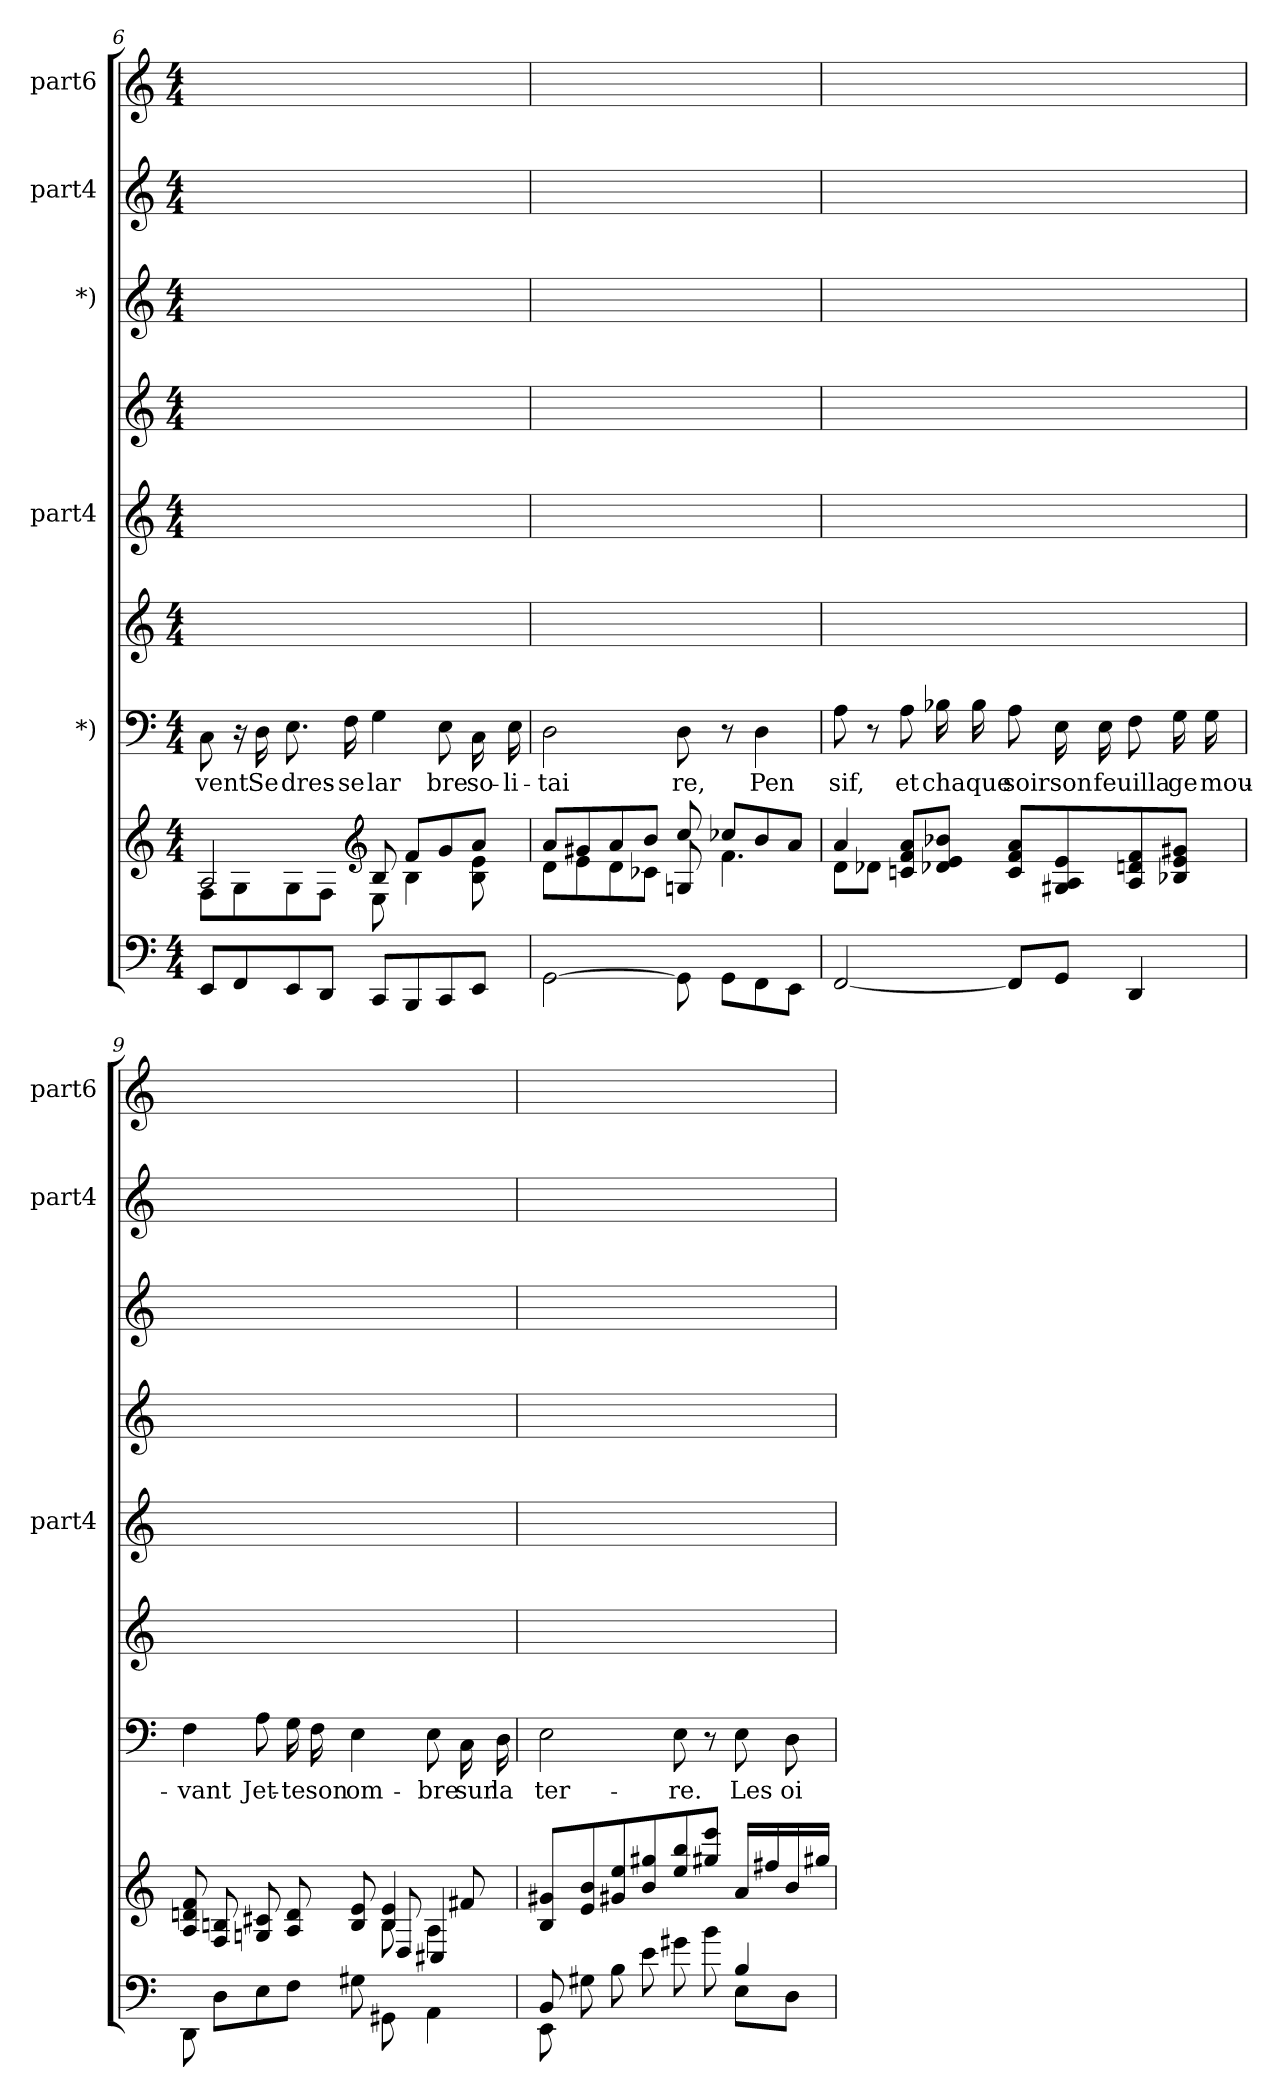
**kern	**kern	**kern	**text	**kern	**kern	**kern	**kern	**kern	**kern
*part6	*part6	*part5	*part5	*part5	*part4	*part4	*part3	*part2	*part1
*staff9	*staff8	*staff7	*staff7	*staff6	*staff5	*staff4	*staff3	*staff2	*staff1
*	*	*I"*)	*	*	*I"part4	*	*I"*)	*I"part4	*I"part6
*	*	*	*	*	*I'part4	*	*	*I'part4	*I'part6
!!LO:LB:g=z
*clefF4	*clefG2	*clefF4	*	*clefG2	*clefG2	*clefG2	*clefG2	*clefG2	*clefG2
*k[]	*k[]	*k[]	*	*k[]	*k[]	*k[]	*k[]	*k[]	*k[]
*M4/4	*M4/4	*M4/4	*	*M4/4	*M4/4	*M4/4	*M4/4	*M4/4	*M4/4
=6	=6	=6	=6	=6	=6	=6	=6	=6	=6
*	*^	*	*	*	*	*	*	*	*
8EEi/L	2Aj/	8FZ\L	8Cj\	vent	1ryy	1ryy	1ryy	1ryy	1ryy	1ryy
8FFi/	.	8GZ\	16r	.	.	.	.	.	.	.
.	.	.	16Dj\	Se	.	.	.	.	.	.
8EEi/	.	8GZ\	8.Ej\	dres-	.	.	.	.	.	.
8DDi/J	.	8FZ\J	.	.	.	.	.	.	.	.
.	.	.	16Fj\	se	.	.	.	.	.	.
*	*clefG2	*	*	*	*	*	*	*	*	*
8CCi/L	8Bj/	8EZ\	4Gj\	lar	.	.	.	.	.	.
8BBBi/	8fj/L	4BZ\	.	.	.	.	.	.	.	.
8CCi/	8gj/	.	8Ej\	bre	.	.	.	.	.	.
8EEi/J	8aj/J	8BZ\ 8eZ\	16Cj\	so-	.	.	.	.	.	.
.	.	.	16Ej\	li-	.	.	.	.	.	.
=7	=7	=7	=7	=7	=7	=7	=7	=7	=7	=7
[2GGi\	8aj/L	8dZ\L	2Dj\	tai	1ryy	1ryy	1ryy	1ryy	1ryy	1ryy
.	8g#Xj/	8eZ\	.	.	.	.	.	.	.	.
.	8aj/	8dZ\	.	.	.	.	.	.	.	.
.	8bj/J	8c-XZ\J	.	.	.	.	.	.	.	.
8GGi\]	8ccj/	8GnZ/	8Dj\	re,	.	.	.	.	.	.
8GGi\L	8cc-Xj/L	4.fZ\	8r	.	.	.	.	.	.	.
8FFi\	8bj/	.	4Dj\	Pen	.	.	.	.	.	.
8EEi\J	8aj/J	.	.	.	.	.	.	.	.	.
!!LO:PB:g=z
=8	=8	=8	=8	=8	=8	=8	=8	=8	=8	=8
[2FFi/	4aj/	8dZ\L	8Aj\	sif,	1ryy	1ryy	1ryy	1ryy	1ryy	1ryy
.	.	8d-XZ\J	8r	.	.	.	.	.	.	.
.	8aj/ 8fj/ 8cnj/L	2.ryy	8Aj\	et	.	.	.	.	.	.
.	8b-Xj/ 8ej/ 8d-Xj/J	.	16B-Xj\	chaque	.	.	.	.	.	.
.	.	.	16B-j\	.	.	.	.	.	.	.
8FFi/L]	8aj/ 8fj/ 8cj/L	.	8Aj\	soir	.	.	.	.	.	.
8GGi/J	8ej/ 8Aj/ 8G#Xj/	.	16Ej\	son	.	.	.	.	.	.
.	.	.	16Ej\	feuilla	.	.	.	.	.	.
4DDi/	8fj/ 8dnj/ 8Aj/	.	8Fj\	--	.	.	.	.	.	.
.	8g#Xj/ 8ej/ 8B-Xj/J	.	16Gj\	ge	.	.	.	.	.	.
.	.	.	16Gj\	mou-	.	.	.	.	.	.
=9	=9	=9	=9	=9	=9	=9	=9	=9	=9	=9
*	*	*^	*	*	*	*	*	*	*	*
8DDi\	8Aj/ 8dnj/ 8fj/	8ryy	8ryy	4Fj\	vant	1ryy	1ryy	1ryy	1ryy	1ryy	1ryy
8Di\L	8Bnj/ 8Fj/	8ryy	8ryy	.	.	.	.	.	.	.	.
8Ei\	8Gnj/ 8c#Xj/	8ryy	8ryy	8Aj\	Jet-	.	.	.	.	.	.
8Fi\J	8dj/ 8Aj/	16ryy	16ryy	16Gj\	te	.	.	.	.	.	.
.	.	16ryy	16ryy	16Fj\	son	.	.	.	.	.	.
8G#Xi\	8ej/ 8Bj/	8ryy	8ryy	4Ej\	om-	.	.	.	.	.	.
8GG#Xi\	4Bj/ 4ej/	8BZ\	8DV/	.	.	.	.	.	.	.	.
4AAi\	.	4AZ\	4C#XV/	8Ej\	bre	.	.	.	.	.	.
.	8f#Xj/	.	.	16Cj\	sur	.	.	.	.	.	.
.	.	.	.	16Dj\	la	.	.	.	.	.	.
*	*v	*v	*v	*	*	*	*	*	*	*	*
!!LO:LB:g=z
=10	=10	=10	=10	=10	=10	=10	=10	=10	=10
*^	*	*	*	*	*	*	*	*	*
8EEZ\	8BBi/	8g#Xj/ 8Bj/L	2Ej\	ter-	1ryy	1ryy	1ryy	1ryy	1ryy	1ryy
8ryy	8G#Xi\	8bj/ 8ej/	.	.	.	.	.	.	.	.
8ryy	8Bi\	8eej/ 8g#Xj/	.	.	.	.	.	.	.	.
8ryy	8ei\	8gg#Xj/ 8bj/	.	.	.	.	.	.	.	.
8ryy	8g#Xi\	8bbj/ 8eej/	8Ej\	re.	.	.	.	.	.	.
8ryy	8bi\	8eeej/ 8gg#Xj/J	8r	.	.	.	.	.	.	.
4BZ/	8Ei\L	16aj/LL	8Ej\	Les	.	.	.	.	.	.
.	.	16ff#Xj/	.	.	.	.	.	.	.	.
.	8Di\J	16bj/	8Dj\	oi-	.	.	.	.	.	.
.	.	16gg#Xj/JJ	.	.	.	.	.	.	.	.
*v	*v	*	*	*	*	*	*	*	*	*
=	=	=	=	=	=	=	=	=	=
*-	*-	*-	*-	*-	*-	*-	*-	*-	*-
